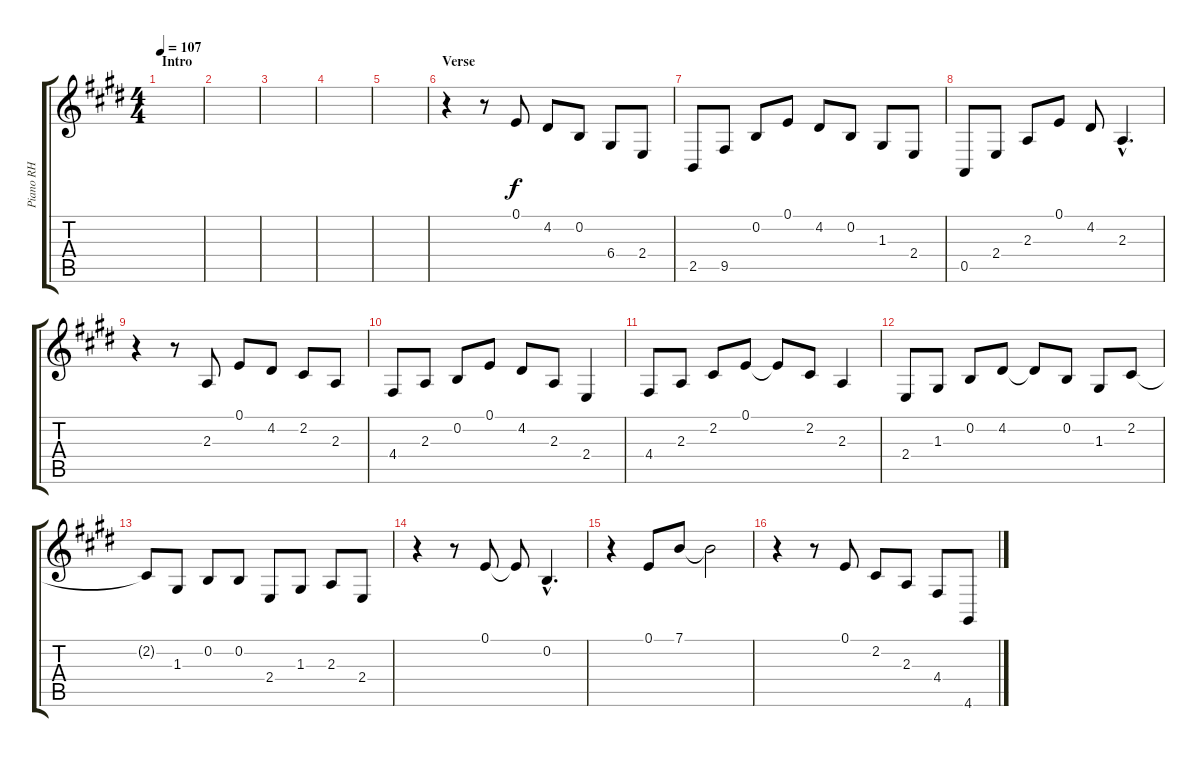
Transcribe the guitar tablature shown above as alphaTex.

\track ("Piano RH" "Piano RH") {instrument acousticgrandpiano}
\staff {score tabs}
\tuning (E4 B3 G3 D3 A2 E2) {hide}
\ts (4 4)
\section ("" "Intro")
\tempo 107
\clef g2
\ks c#minor
|
|
|
|
|
\section ("" "Verse")
r.4 r.8 0.1.8 4.2.8 0.2.8 6.4.8 2.4.8 |
2.5.8 9.5.8 0.2.8 0.1.8 4.2.8 0.2.8 1.3.8 2.4.8 |
0.5.8 2.4.8 2.3.8 0.1.8 4.2.8 2.3{hac}.4{d} |
r.4 r.8 2.3.8 0.1.8 4.2.8 2.2.8 2.3.8 |
4.4.8 2.3.8 0.2.8 0.1.8 4.2.8 2.3.8 2.4.4 |
4.4.8 2.3.8 2.2.8 0.1.8 0.1{t}.8 2.2.8 2.3.4 |
2.4.8 1.3.8 0.2.8 4.2.8 4.2{t}.8 0.2.8 1.3.8 2.2.8 |
2.2{t}.8 1.3.8 0.2.8 0.2.8 2.4.8 1.3.8 2.3.8 2.4.8 |
r.4 r.8 0.1.8 0.1{t}.8 0.2{hac}.4{d} |
r.4 0.1.8 7.1.8 7.1{t}.2 |
r.4 r.8 0.1.8 2.2.8 2.3.8 4.4.8 4.6.8
